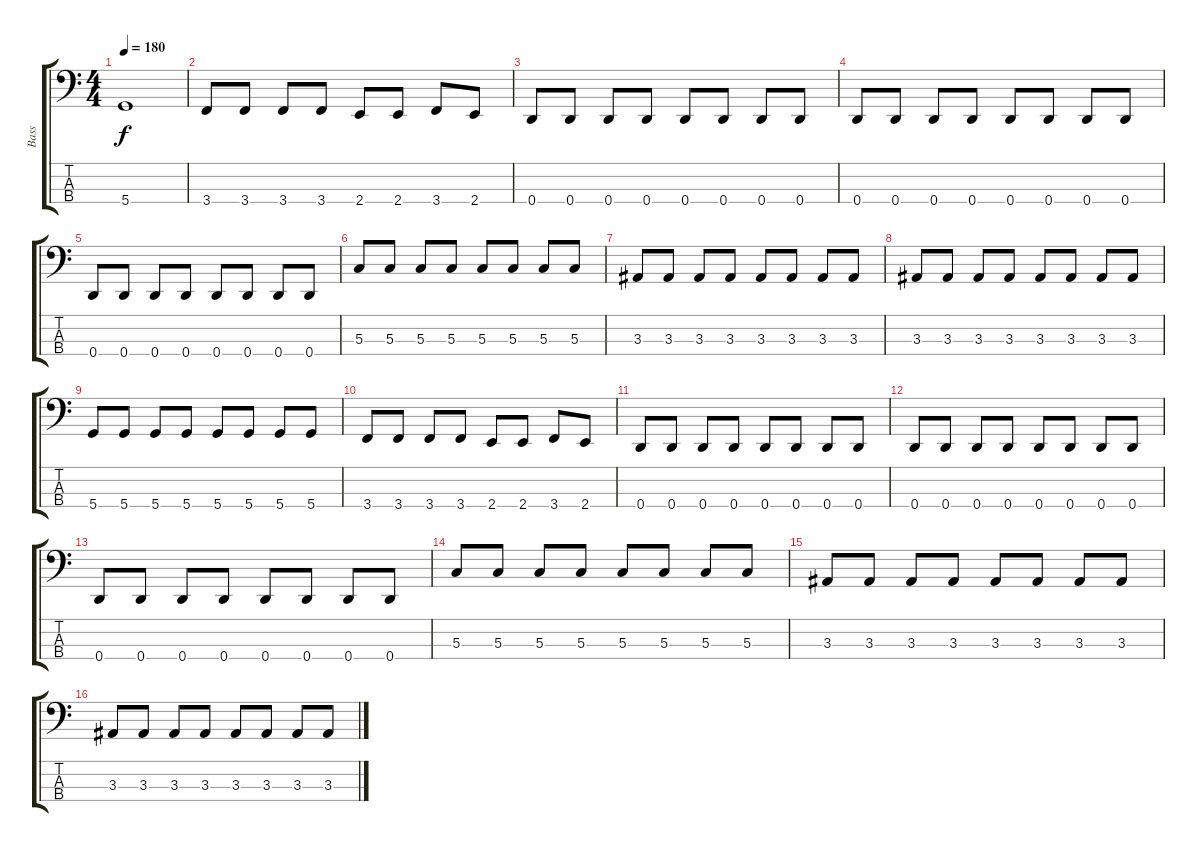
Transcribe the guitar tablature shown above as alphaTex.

\track ("Bass" "Bass") {instrument electricbassfinger}
\staff {score tabs}
\tuning (F2 C2 G1 D1) {hide}
\ts (4 4)
\tempo 180
\clef f4
\ks c
5.4.1{dy f} |
3.4.8 3.4.8 3.4.8 3.4.8 2.4.8 2.4.8 3.4.8 2.4.8 |
0.4.8 0.4.8 0.4.8 0.4.8 0.4.8 0.4.8 0.4.8 0.4.8 |
0.4.8 0.4.8 0.4.8 0.4.8 0.4.8 0.4.8 0.4.8 0.4.8 |
0.4.8 0.4.8 0.4.8 0.4.8 0.4.8 0.4.8 0.4.8 0.4.8 |
5.3.8 5.3.8 5.3.8 5.3.8 5.3.8 5.3.8 5.3.8 5.3.8 |
3.3.8 3.3.8 3.3.8 3.3.8 3.3.8 3.3.8 3.3.8 3.3.8 |
3.3.8 3.3.8 3.3.8 3.3.8 3.3.8 3.3.8 3.3.8 3.3.8 |
5.4.8 5.4.8 5.4.8 5.4.8 5.4.8 5.4.8 5.4.8 5.4.8 |
3.4.8 3.4.8 3.4.8 3.4.8 2.4.8 2.4.8 3.4.8 2.4.8 |
0.4.8 0.4.8 0.4.8 0.4.8 0.4.8 0.4.8 0.4.8 0.4.8 |
0.4.8 0.4.8 0.4.8 0.4.8 0.4.8 0.4.8 0.4.8 0.4.8 |
0.4.8 0.4.8 0.4.8 0.4.8 0.4.8 0.4.8 0.4.8 0.4.8 |
5.3.8 5.3.8 5.3.8 5.3.8 5.3.8 5.3.8 5.3.8 5.3.8 |
3.3.8 3.3.8 3.3.8 3.3.8 3.3.8 3.3.8 3.3.8 3.3.8 |
3.3.8 3.3.8 3.3.8 3.3.8 3.3.8 3.3.8 3.3.8 3.3.8
